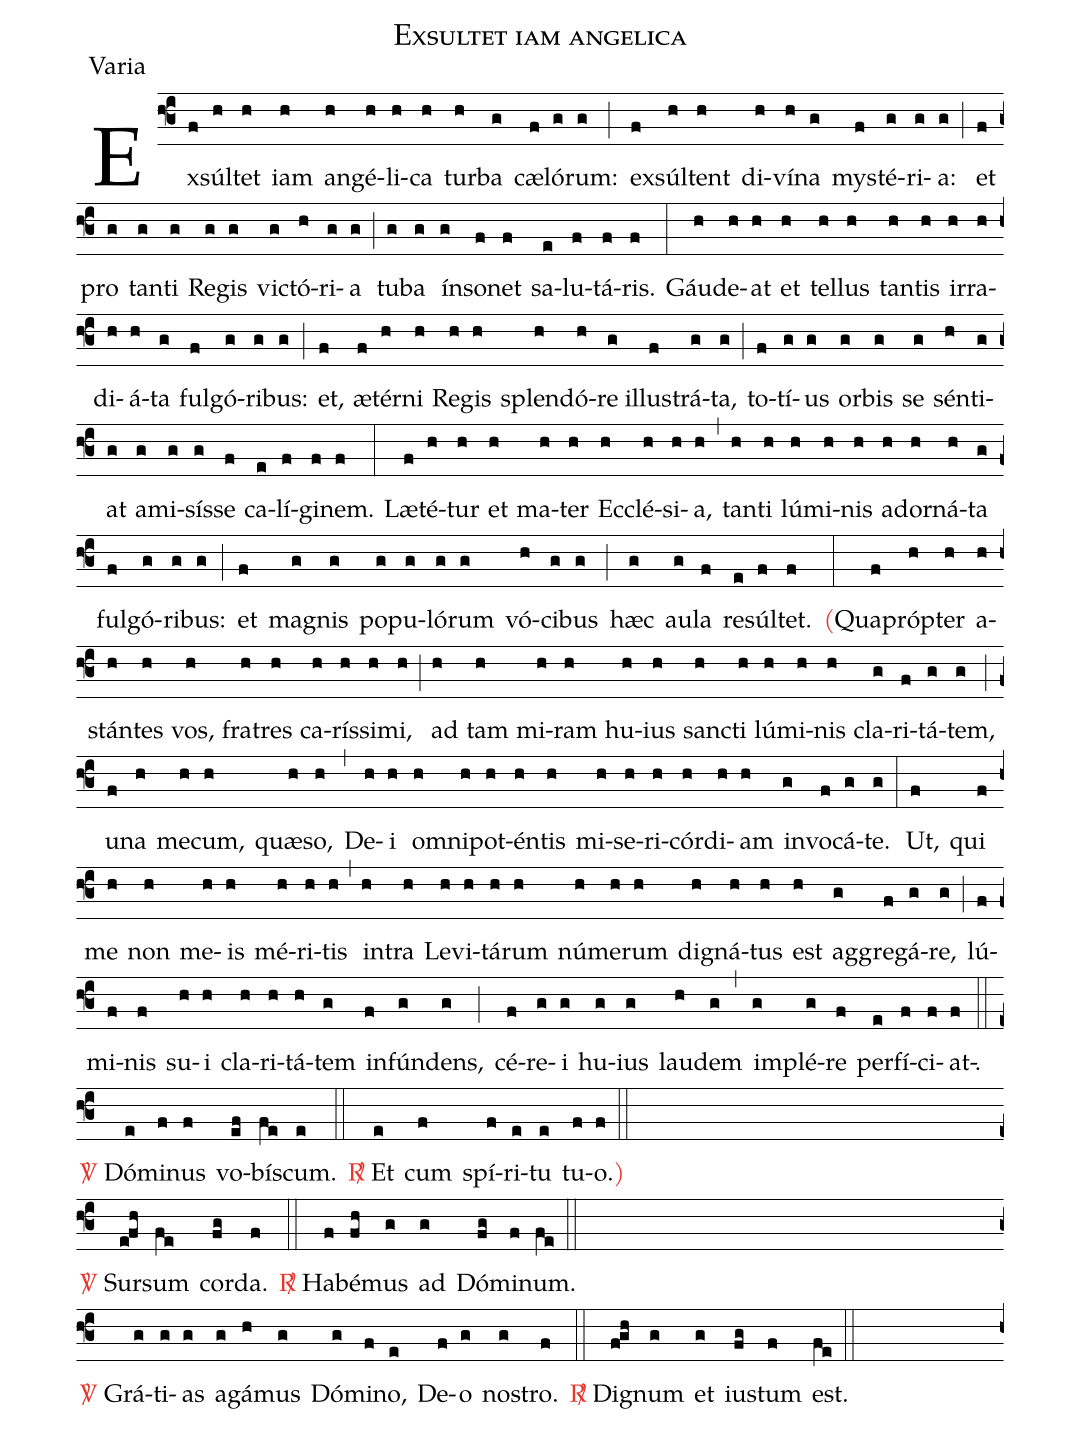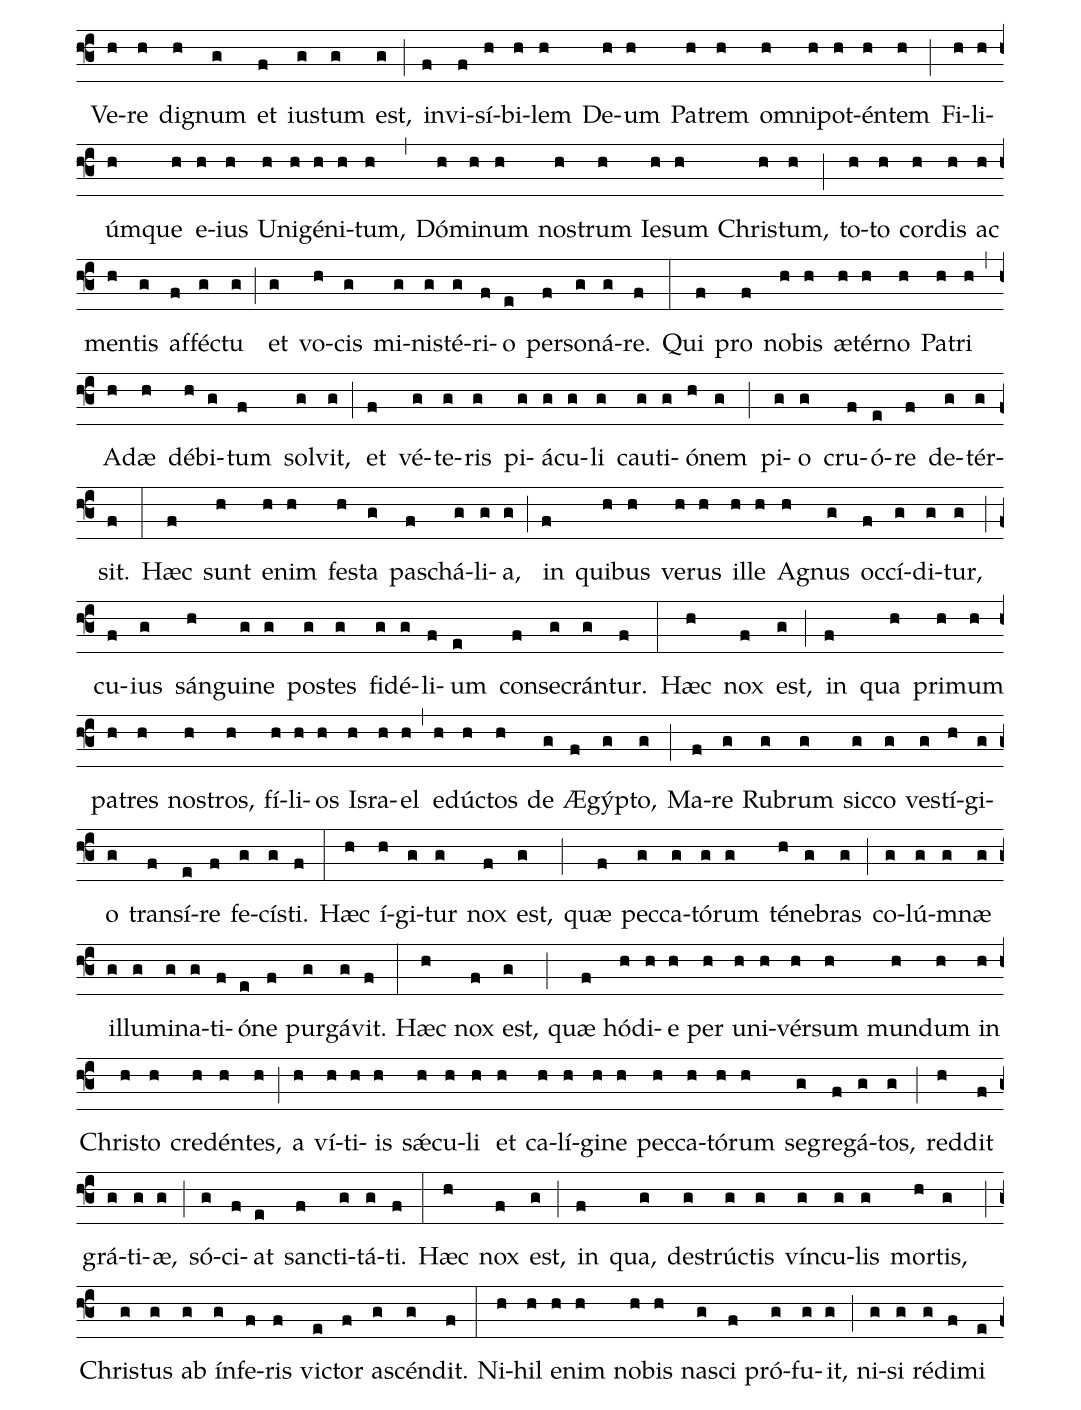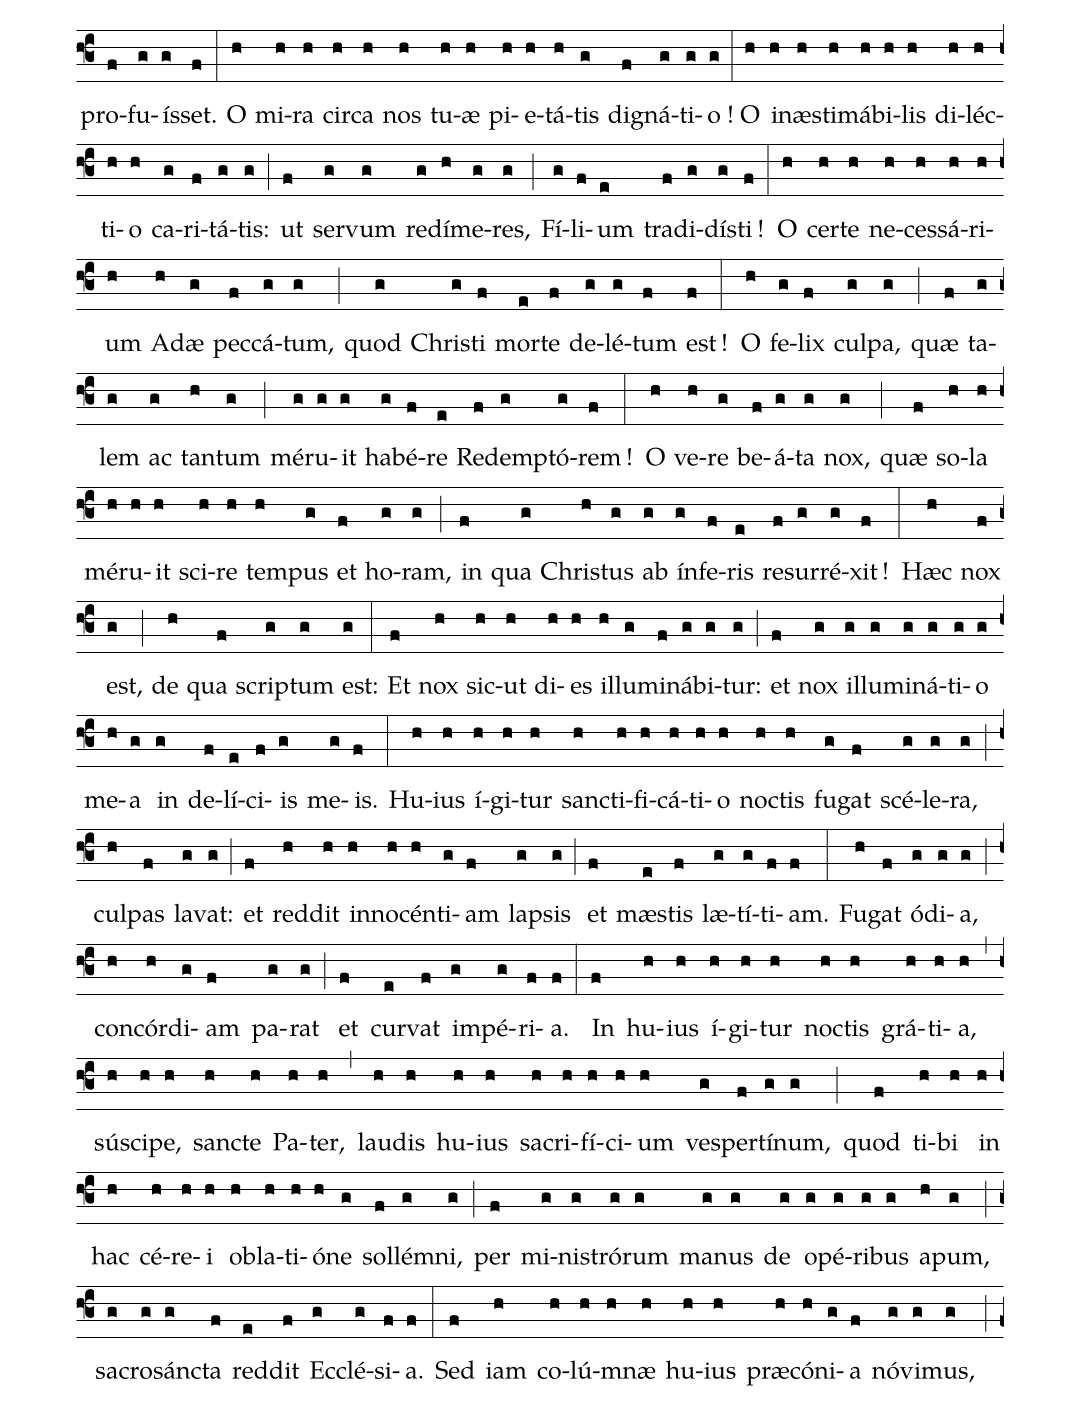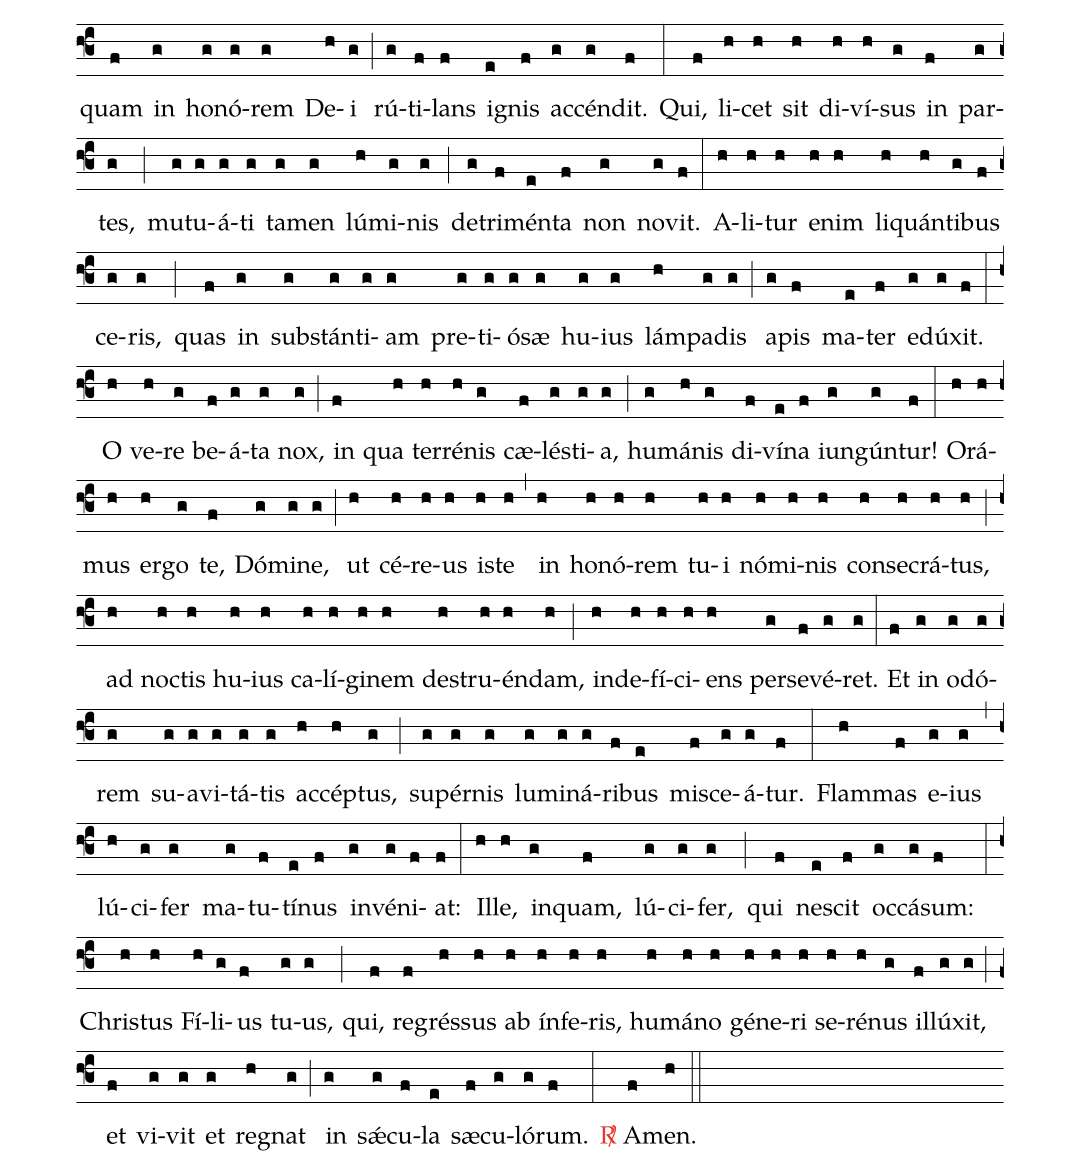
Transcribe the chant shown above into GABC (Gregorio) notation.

name:Exsultet iam angelica;
office-part:Varia;
%%
name: Præconium Paschale;
office-part: ;
commentary: Forma longior ;
initial-style: 1
%%
(f3)Ex(f)súl(h)tet(h) iam(h) an(h)gé(h)li(h)ca(h) tur(h)ba(g) cæ(f)ló(g)rum:(g) (;)
ex(f)súl(h)tent(h) di(h)ví(h)na(g) mys(f)té(g)ri(g)a:(g) (;)
et(f) pro(g) tan(g)ti(g) Re(g)gis(g) vic(g)tó(h)ri(g)a(g) (;)
tu(g)ba(g) ín(g)so(f)net(f) sa(e)lu(f)tá(f)ris.(f) (:)
Gáu(h)de(h)at(h) et(h) tel(h)lus(h) tan(h)tis(h) ir(h)ra(h)di(h)á(h)ta(g) ful(f)gó(g)ri(g)bus:(g) (;)
et,(f) æ(f)tér(h)ni(h) Re(h)gis(h) splen(h)dó(h)re il(g)lus(f)trá(g)ta,(g) (;)
to(f)tí(g)us(g) or(g)bis(g) se(g) sén(h)ti(g)at(g) a(g)mi(g)sís(g)se(f) ca(e)lí(f)gi(f)nem.(f) (:)
Læ(f)té(h)tur(h) et(h) ma(h)ter(h) Ec(h)clé(h)si(h)a,(h) (,)
tan(h)ti(h) lú(h)mi(h)nis(h) ad(h)or(h)ná(h)ta(g) ful(f)gó(g)ri(g)bus:(g) (;)
et(f) ma(g)gnis(g) po(g)pu(g)ló(g)rum(g) vó(h)ci(g)bus(g) (;)
hæc(g) au(g)la(f) re(e)súl(f)tet.(f) (:)
<c><v>(</v></c>Qua(f)próp(h)ter(h) a(h)stán(h)tes(h) vos,(h) fra(h)tres(h) ca(h)rís(h)si(h)mi,(h) (;)
ad(h) tam(h) mi(h)ram(h) hu(h)ius(h) sanc(h)ti(h) lú(h)mi(h)nis(h) cla(g)ri(f)tá(g)tem,(g) (;)
u(f)na(h) me(h)cum,(h) quæ(h)so,(h) (,)
De(h)i(h) om(h)ni(h)pot(h)én(h)tis(h) mi(h)se(h)ri(h)cór(h)di(h)am(h) in(g)vo(f)cá(g)te.(g) (:)
Ut,(f) qui(f) me(h) non(h) me(h)is(h) mé(h)ri(h)tis(h) (,)
in(h)tra(h) Le(h)vi(h)tá(h)rum(h) nú(h)me(h)rum(h) di(h)gná(h)tus(h) est(h) ag(g)gre(f)gá(g)re,(g) (;)
lú(f)mi(f)nis(f) su(h)i(h) cla(h)ri(h)tá(h)tem(g) in(f)fún(g)dens,(g) (;)
cé(f)re(g)i(g) hu(g)ius(g) lau(h)dem(g) (,) im(g)plé(g)re(f) per(e)fí(f)ci(f)at(f). (::Z)

<c><sp>V/</sp></c> Dó(e)mi(f)nus(f) vo(ef)bí(fe)scum.(e) (::)
<c><sp>R/</sp></c> Et(e) cum(f) spí(f)ri(e)tu(e) tu(f)o.<c><v>)</v></c>(f) (::Z)
<c><sp>V/</sp></c> Sur(efh)sum(fe) cor(fg)da.(f) (::)
<c><sp>R/</sp></c> Ha(f)bé(fh)mus(g) ad(g) Dó(fg)mi(f)num.(fe)  (::Z)
<c><sp>V/</sp></c> Grá(g)ti(g)as(g) a(g)gá(h)mus(g) Dó(g)mi(f)no,(e) De(f)o(g) no(g)stro.(f)  (::)
<c><sp>R/</sp></c>  Di(fgh)gnum(g) et(g) iu(fg)stum(f) est.(fe) (::Z)

Ve(h)re(h) di(h)gnum(g) et(f) ius(g)tum(g) est,(g) (;)
in(f)vi(f)sí(h)bi(h)lem(h) De(h)um(h) Pa(h)trem(h) om(h)ni(h)pot(h)én(h)tem(h) (;)
Fi(h)li(h)úm(h)que(h) e(h)ius(h) U(h)ni(h)gé(h)ni(h)tum,(h) (,)
Dó(h)mi(h)num(h) nos(h)trum(h) Ie(h)sum(h) Chris(h)tum,(h) (;)
to(h)to(h) cor(h)dis(h) ac(h) men(h)tis(g) af(f)féc(g)tu(g) (;)
et(g) vo(h)cis(g) mi(g)nis(g)té(g)ri(f)o(e) per(f)so(g)ná(g)re.(f) (:)
Qui(f) pro(f) no(h)bis(h) æ(h)tér(h)no(h) Pa(h)tri(h) (,) A(h)dæ(h) dé(h)bi(g)tum(f) sol(g)vit,(g) (;)
et(f) vé(g)te(g)ris(g) pi(g)á(g)cu(g)li(g) cau(g)ti(g)ó(h)nem(g) (;)
pi(g)o(g) cru(f)ó(e)re(f) de(g)tér(g)sit.(f) (:)
Hæc(f) sunt(h) e(h)nim(h) fes(h)ta(g) pas(f)chá(g)li(g)a,(g) (;)
in(f) qui(h)bus(h) ve(h)rus(h) il(h)le(h) A(h)gnus(g) oc(f)cí(g)di(g)tur,(g) (;)
cu(f)ius(g) sán(h)gui(g)ne(g) pos(g)tes(g) fi(g)dé(g)li(f)um(e) con(f)se(g)crán(g)tur.(f) (:)
Hæc(h) nox(f) est,(g) (;)
in(f) qua(h) pri(h)mum(h) pa(h)tres(h) nos(h)tros,(h)
fí(h)li(h)os(h) Is(h)ra(h)el(h) (,) e(h)dúc(h)tos(h) de(g) Æ(f)gýp(g)to,(g) (;)
Ma(f)re(g) Ru(g)brum(g) sic(g)co(g) ves(g)tí(h)gi(g)o(g) trans(f)í(e)re(f) fe(g)cís(g)ti.(f) (:)
Hæc(h) í(h)gi(g)tur(g) nox(f) est,(g) (;)
quæ(f) pec(g)ca(g)tó(g)rum(g) té(h)ne(g)bras(g) (;) co(g)lú(g)m(g)næ(g) il(g)lu(g)mi(g)na(g)ti(f)ó(e)ne(f) pur(g)gá(g)vit.(f) (:)
Hæc(h) nox(f) est,(g) (;)
quæ(f) hó(h)di(h)e(h) per(h) u(h)ni(h)vér(h)sum(h) mun(h)dum(h) in(h) Chris(h)to(h) cre(h)dén(h)tes,(h) (;)
a(h) ví(h)ti(h)is(h) sǽ(h)cu(h)li(h) et(h) ca(h)lí(h)gi(h)ne(h) pec(h)ca(h)tó(h)rum(h) se(g)gre(f)gá(g)tos,(g) (;)
red(h)dit(f) grá(g)ti(g)æ,(g) (;) só(g)ci(f)at(e) sanc(f)ti(g)tá(g)ti.(f) (:)
Hæc(h) nox(f) est,(g) (;)
in(f) qua,(g) de(g)strúc(g)tis(g) vín(g)cu(g)lis(g) mor(h)tis,(g) (;)
Chris(g)tus(g) ab(g) ín(g)fe(f)ris(f) vic(e)tor(f) a(g)scén(g)dit.(f) (:)
Ni(h)hil(h) e(h)nim(h) no(h)bis(h) na(g)sci(f) pró(g)fu(g)it,(g) (;)
ni(g)si(g) réd(g)i(f)mi(e) pro(f)fu(g)ís(g)set.(f) (:)
O(h) mi(h)ra(h) cir(h)ca(h) nos(h) tu(h)æ(h) pi(h)e(h)tá(h)tis(g) di(f)gná(g)ti(g)o(g)!(:)
O(h) in(h)æs(h)ti(h)má(h)bi(h)lis(h) di(h)léc(h)ti(h)o(h) ca(g)ri(f)tá(g)tis:(g) (;)
ut(f) ser(g)vum(g) red(g)í(h)me(g)res,(g) (;) Fí(g)li(f)um(e) tra(f)di(g)dís(g)ti(f)! (:)
O(h) cer(h)te(h) ne(h)ces(h)sá(h)ri(h)um(h) A(h)dæ(g) pec(f)cá(g)tum,(g) (;)
quod(g) Chris(g)ti(f) mor(e)te(f) de(g)lé(g)tum(f) est(f)! (:)
O(h) fe(g)lix(f) cul(g)pa,(g) (;)
quæ(f) ta(g)lem(g) ac(g) tan(h)tum(g) (;) mé(g)ru(g)it(g) ha(g)bé(f)re(e) Red(f)emp(g)tó(g)rem(f)! (:)
O(h) ve(h)re(g) be(f)á(g)ta(g) nox,(g) (;)
quæ(f) so(h)la(h) mé(h)ru(h)it(h) sci(h)re(h) tem(h)pus(g) et(f) ho(g)ram,(g) (;)
in(f) qua(g) Chris(h)tus(g) ab(g) ín(g)fe(f)ris(e) re(f)sur(g)ré(g)xit(f)! (:)
Hæc(h) nox(f) est,(g) (;) de(h) qua(f) scrip(g)tum(g) est:(g) (:)
Et(f) nox(h) sic(h)ut(h) di(h)es(h) il(h)lu(g)mi(f)ná(g)bi(g)tur:(g) (;)
et(f) nox(g) il(g)lu(g)mi(g)ná(g)ti(g)o(g) me(h)a(g) in(g) de(f)lí(e)ci(f)is(g) me(g)is.(f) (:)
Hu(h)ius(h) í(h)gi(h)tur(h) sanc(h)ti(h)fi(h)cá(h)ti(h)o(h) noc(h)tis(h) fu(g)gat(f) scé(g)le(g)ra,(g) (;) cul(h)pas(f) la(g)vat:(g) (;)
et(f) red(h)dit(h) in(h)no(h)cén(h)ti(g)am(f) lap(g)sis(g) (;) et(f) mæs(e)tis(f) læ(g)tí(g)ti(f)am.(f) (:)
Fu(h)gat(f) ó(g)di(g)a,(g) (;) con(h)cór(h)di(g)am(f) pa(g)rat(g) (;) et(f) cur(e)vat(f) im(g)pé(g)ri(f)a.(f) (:)

In(f) hu(h)ius(h) í(h)gi(h)tur(h) noc(h)tis(h) grá(h)ti(h)a,(h) (,)
sú(h)sci(h)pe,(h) sanc(h)te(h) Pa(h)ter,(h) (,) lau(h)dis(h) hu(h)ius(h) sa(h)cri(h)fí(h)ci(h)um(h) ves(g)per(f)tí(g)num,(g) (;)
quod(f) ti(h)bi(h) in(h) hac(h) cé(h)re(h)i(h) ob(h)la(h)ti(h)ó(h)ne(g) sol(f)lém(g)ni,(g) (;)
per(f) mi(g)nis(g)tró(g)rum(g) ma(g)nus(g)
de(g) o(g)pé(g)ri(g)bus(g) a(h)pum,(g) (;) sa(g)cro(g)sánc(g)ta(f) red(e)dit(f) Ec(g)clé(g)si(f)a.(f) (:)

Sed(f) iam(h) co(h)lú(h)m(h)næ(h) hu(h)ius(h) præ(h)có(h)ni(g)a(f) nó(g)vi(g)mus,(g) (;)
quam(f) in(g) ho(g)nó(g)rem(g) De(h)i(g) (;) rú(g)ti(f)lans(f) i(e)gnis(f) ac(g)cén(g)dit.(f) (:)
Qui,(f) li(h)cet(h) sit(h) di(h)ví(h)sus(g) in(f) par(g)tes,(g) (;)
mu(g)tu(g)á(g)ti(g) ta(g)men(g) lú(h)mi(g)nis(g) (;) de(g)tri(f)mén(e)ta(f) non(g) no(g)vit.(f) (:)
A(h)li(h)tur(h) e(h)nim(h) li(h)quán(h)ti(g)bus(f) ce(g)ris,(g) (;)
quas(f) in(g) sub(g)stán(g)ti(g)am(g) pre(g)ti(g)ó(g)sæ(g) hu(g)ius(g) lám(h)pa(g)dis(g) (;)
a(g)pis(f) ma(e)ter(f) e(g)dú(g)xit.(f) (:)
O(h) ve(h)re(g) be(f)á(g)ta(g) nox,(g) (;)
in(f) qua(h) ter(h)ré(h)nis(g) cæ(f)lés(g)ti(g)a,(g) (;) hu(g)má(h)nis(g) di(f)ví(e)na(f) iun(g)gún(g)tur!(f) (:)
O(h)rá(h)mus(h) er(h)go(g) te,(f) Dó(g)mi(g)ne,(g) (;)
ut(h) cé(h)re(h)us(h) is(h)te(h) (,) in(h) ho(h)nó(h)rem(h) tu(h)i(h) nó(h)mi(h)nis(h) con(h)se(h)crá(h)tus,(h) (;)
ad(h) noc(h)tis(h) hu(h)ius(h) ca(h)lí(h)gi(h)nem(h) de(h)stru(h)én(h)dam,(h) (;)
in(h)de(h)fí(h)ci(h)ens(h) per(g)se(f)vé(g)ret.(g) (:)
Et(f) in(g) o(g)dó(g)rem(g) su(g)a(g)vi(g)tá(g)tis(g) ac(h)cép(h)tus,(g) (;)
su(g)pér(g)nis(g) lu(g)mi(g)ná(g)ri(f)bus(e) mi(f)sce(g)á(g)tur.(f) (:)
Flam(h)mas(f) e(g)ius(g) (,) lú(h)ci(g)fer(g) ma(g)tu(f)tí(e)nus(f) in(g)vé(g)ni(f)at:(f) (:)
Il(h)le,(h) in(g)quam,(f) lú(g)ci(g)fer,(g) (;) qui(f) ne(e)scit(f) oc(g)cá(g)sum:(f) (:)
Chris(h)tus(h) Fí(h)li(g)us(f) tu(g)us,(g) (;)
qui,(f) re(f)grés(h)sus(h) ab(h) ín(h)fe(h)ris,(h) hu(h)má(h)no(h) gé(h)ne(h)ri(h) se(h)ré(h)nus(g) il(f)lú(g)xit,(g) (;)
et(f) vi(g)vit(g) et(g) re(h)gnat(g) (;) in(g) sǽ(g)cu(f)la(e) sæ(f)cu(g)ló(g)rum.(f) (:)
<c><sp>R/</sp></c> A(f)men.(h) (::)
